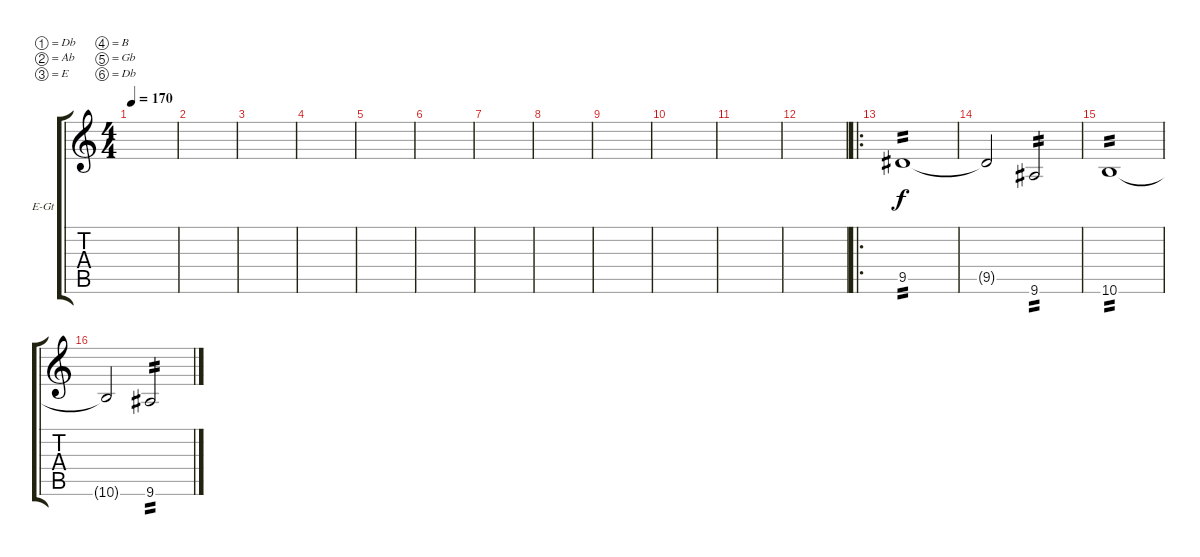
\defaultSystemsLayout 4
\bracketExtendMode groupsimilarinstruments
\firstSystemTrackNameOrientation horizontal
\otherSystemsTrackNameOrientation horizontal
\track ("OutroGt2" "E-Gt") {instrument distortionguitar}
\staff {score tabs}
\tuning (Db4 Ab3 E3 B2 Gb2 Db2)
\ts (4 4)
\tempo 170
\clef g2
\scale
0.333333
\ks c
|
\scale
0.333333 |
\scale
0.333333 |
\scale
0.333333 |
\scale
0.333333 |
\scale
0.333333 |
\scale
0.333333 |
\scale
0.333333 |
\scale
0.333333 |
\scale
0.333333 |
\scale
0.333333 |
\scale
0.313131 |
\ro
\scale
0.373737 9.5.1{tp 2} |
\scale
0.313131 9.5{t}.2 9.6.2{tp 2} |
\scale
0.333333 10.6.1{tp 2} |
\scale
0.333333 10.6{t}.2 9.6.2{tp 2}
